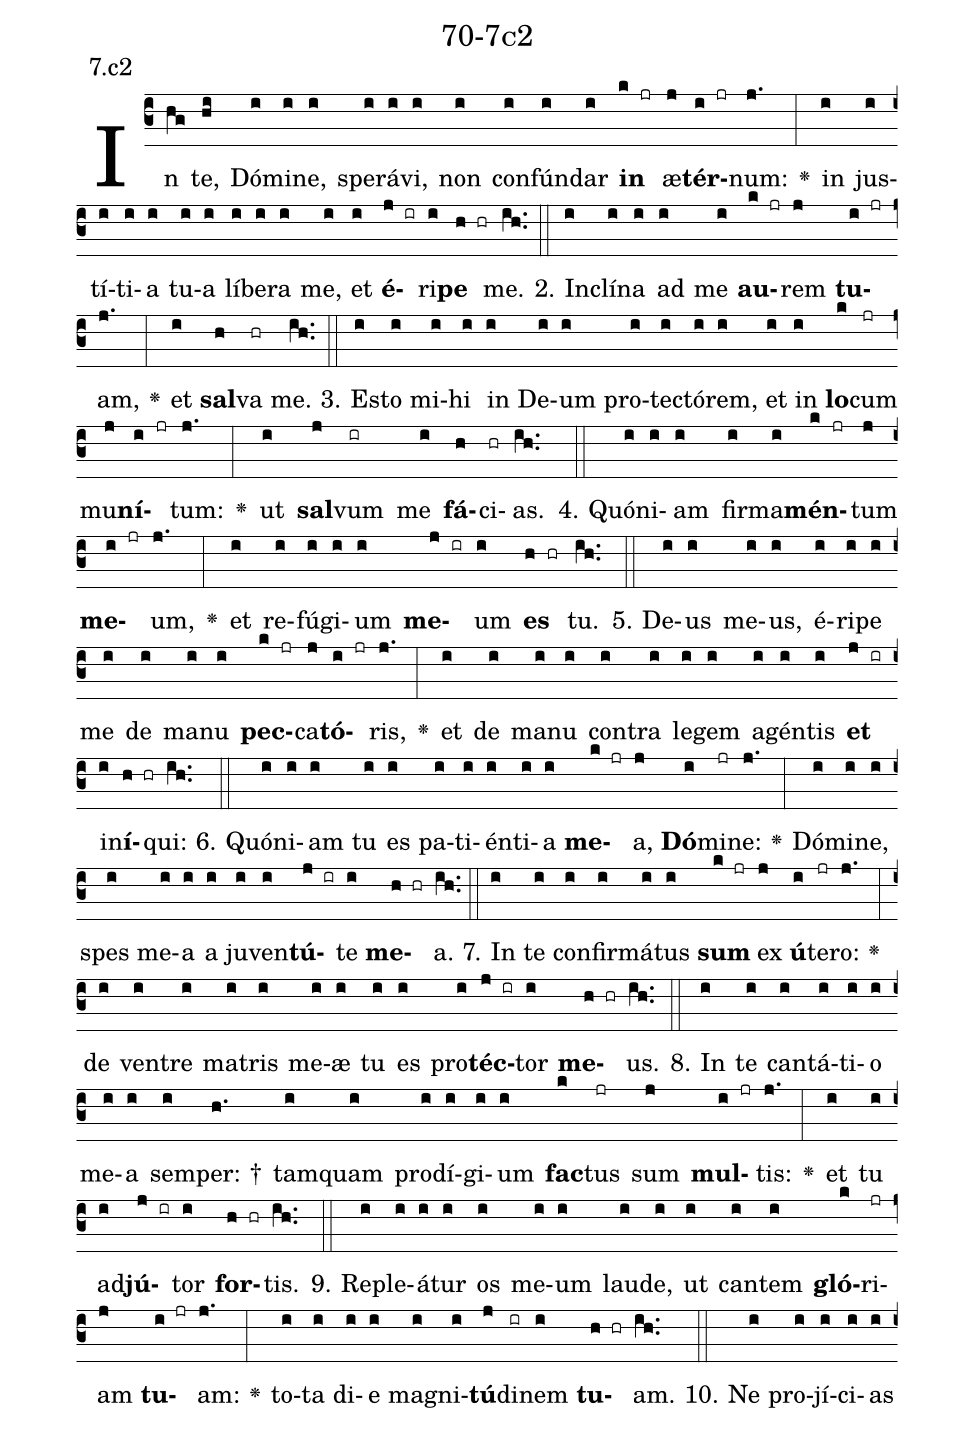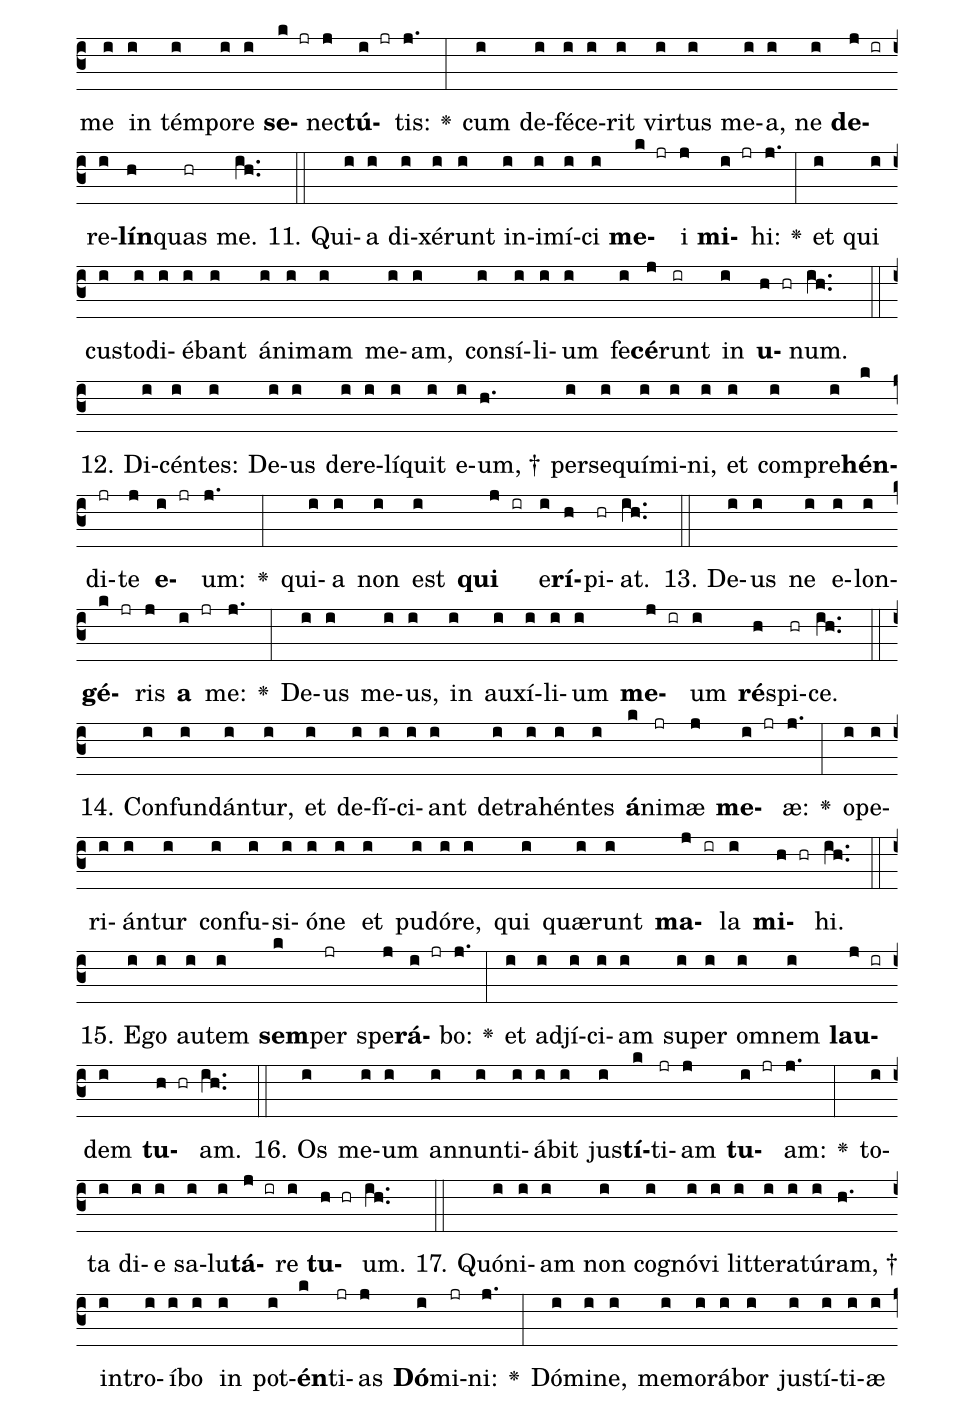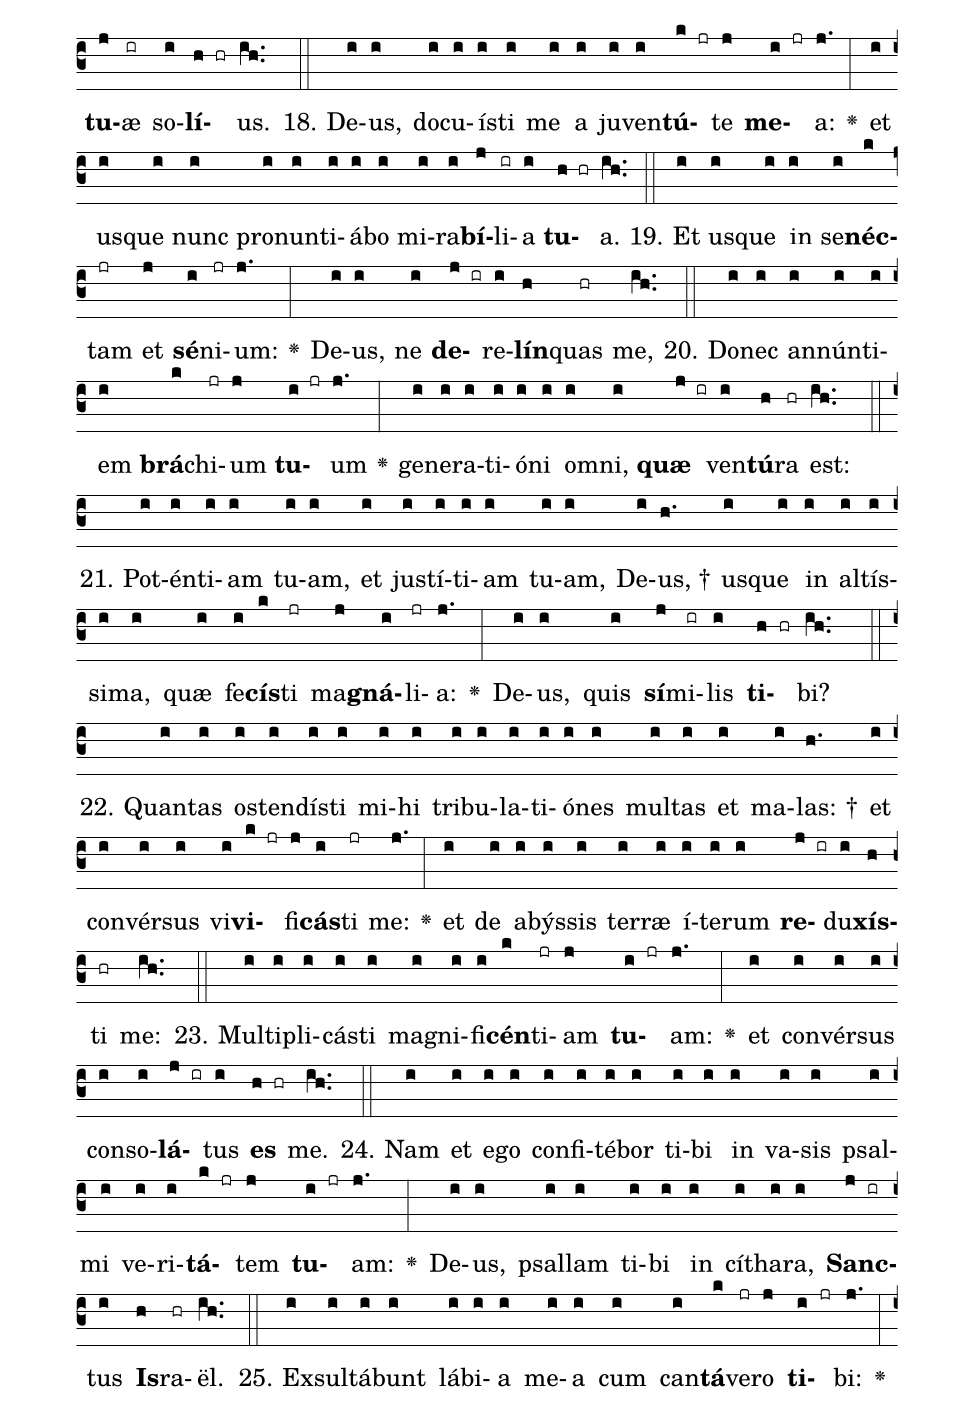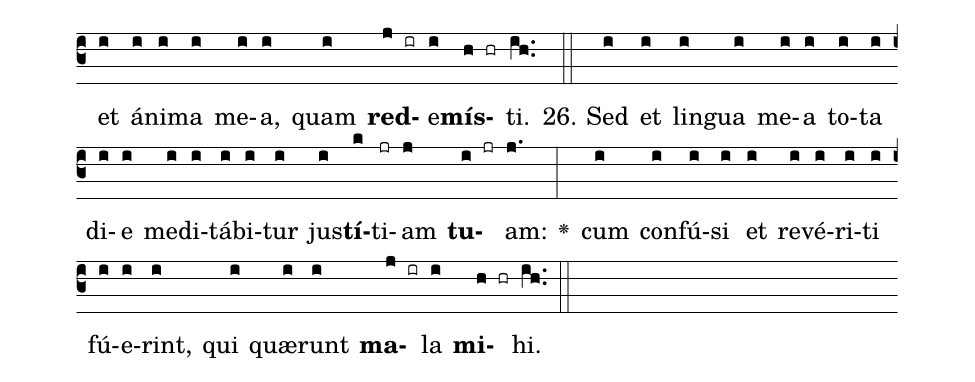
name: 70-7c2;
annotation: 7.c2;
%%
(c3)In(hg) te,(hi) Dó(i)mi(i)ne,(i) spe(i)rá(i)vi,(i) non(i) con(i)fún(i)dar(i) <b>in</b>(k jr) æ(j)<b>tér</b>(i jr)num:(j.) <v>\greheightstar</v>(:) in(i) jus(i)tí(i)ti(i)a(i) tu(i)a(i) lí(i)be(i)ra(i) me,(i) et(i) <b>é</b>(j ir)ri(i)<b>pe</b>(h hr) me.(ih..) (::)
2. In(i)clí(i)na(i) ad(i) me(i) <b>au</b>(k jr)rem(j) <b>tu</b>(i jr)am,(j.) <v>\greheightstar</v>(:) et(i) <b>sal</b>(h)va(hr) me.(ih..) (::)
3. Es(i)to(i) mi(i)hi(i) in(i) De(i)um(i) pro(i)tec(i)tó(i)rem,(i) et(i) in(i) <b>lo</b>(k)cum(jr) mu(j)<b>ní</b>(i jr)tum:(j.) <v>\greheightstar</v>(:) ut(i) <b>sal</b>(j)vum(ir) me(i) <b>fá</b>(h)ci(hr)as.(ih..) (::)
4. Quón(i)i(i)am(i) fir(i)ma(i)<b>mén</b>(k jr)tum(j) <b>me</b>(i jr)um,(j.) <v>\greheightstar</v>(:) et(i) re(i)fú(i)gi(i)um(i) <b>me</b>(j ir)um(i) <b>es</b>(h hr) tu.(ih..) (::)
5. De(i)us(i) me(i)us,(i) é(i)ri(i)pe(i) me(i) de(i) ma(i)nu(i) <b>pec</b>(k jr)ca(j)<b>tó</b>(i jr)ris,(j.) <v>\greheightstar</v>(:) et(i) de(i) ma(i)nu(i) con(i)tra(i) le(i)gem(i) a(i)gén(i)tis(i) <b>et</b>(j ir) in(i)<b>í</b>(h hr)qui:(ih..) (::)
6. Quón(i)i(i)am(i) tu(i) es(i) pa(i)ti(i)én(i)ti(i)a(i) <b>me</b>(k jr)a,(j) <b>Dó</b>(i)mi(jr)ne:(j.) <v>\greheightstar</v>(:) Dó(i)mi(i)ne,(i) spes(i) me(i)a(i) a(i) ju(i)ven(i)<b>tú</b>(j ir)te(i) <b>me</b>(h hr)a.(ih..) (::)
7. In(i) te(i) con(i)fir(i)má(i)tus(i) <b>sum</b>(k jr) ex(j) <b>ú</b>(i)te(jr)ro:(j.) <v>\greheightstar</v>(:) de(i) ven(i)tre(i) ma(i)tris(i) me(i)æ(i) tu(i) es(i) pro(i)<b>téc</b>(j ir)tor(i) <b>me</b>(h hr)us.(ih..) (::)
8. In(i) te(i) can(i)tá(i)ti(i)o(i) me(i)a(i) sem(i)per: †(h.) tam(i)quam(i) prod(i)í(i)gi(i)um(i) <b>fac</b>(k)tus(jr) sum(j) <b>mul</b>(i jr)tis:(j.) <v>\greheightstar</v>(:) et(i) tu(i) ad(i)<b>jú</b>(j ir)tor(i) <b>for</b>(h hr)tis.(ih..) (::)
9. Re(i)ple(i)á(i)tur(i) os(i) me(i)um(i) lau(i)de,(i) ut(i) can(i)tem(i) <b>gló</b>(k)ri(jr)am(j) <b>tu</b>(i jr)am:(j.) <v>\greheightstar</v>(:) to(i)ta(i) di(i)e(i) ma(i)gni(i)<b>tú</b>(j)di(ir)nem(i) <b>tu</b>(h hr)am.(ih..) (::)
10. Ne(i) pro(i)jí(i)ci(i)as(i) me(i) in(i) tém(i)po(i)re(i) <b>se</b>(k jr)nec(j)<b>tú</b>(i jr)tis:(j.) <v>\greheightstar</v>(:) cum(i) de(i)fé(i)ce(i)rit(i) vir(i)tus(i) me(i)a,(i) ne(i) <b>de</b>(j ir)re(i)<b>lín</b>(h)quas(hr) me.(ih..) (::)
11. Qui(i)a(i) di(i)xé(i)runt(i) in(i)i(i)mí(i)ci(i) <b>me</b>(k jr)i(j) <b>mi</b>(i jr)hi:(j.) <v>\greheightstar</v>(:) et(i) qui(i) cus(i)to(i)di(i)é(i)bant(i) á(i)ni(i)mam(i) me(i)am,(i) con(i)sí(i)li(i)um(i) fe(i)<b>cé</b>(j)runt(ir) in(i) <b>u</b>(h hr)num.(ih..) (::)
12. Di(i)cén(i)tes:(i) De(i)us(i) de(i)re(i)lí(i)quit(i) e(i)um, †(h.) per(i)se(i)quí(i)mi(i)ni,(i) et(i) com(i)pre(i)<b>hén</b>(k)di(jr)te(j) <b>e</b>(i jr)um:(j.) <v>\greheightstar</v>(:) qui(i)a(i) non(i) est(i) <b>qui</b>(j ir) e(i)<b>rí</b>(h)pi(hr)at.(ih..) (::)
13. De(i)us(i) ne(i) e(i)lon(i)<b>gé</b>(k jr)ris(j) <b>a</b>(i jr) me:(j.) <v>\greheightstar</v>(:) De(i)us(i) me(i)us,(i) in(i) au(i)xí(i)li(i)um(i) <b>me</b>(j ir)um(i) <b>ré</b>(h)spi(hr)ce.(ih..) (::)
14. Con(i)fun(i)dán(i)tur,(i) et(i) de(i)fí(i)ci(i)ant(i) de(i)tra(i)hén(i)tes(i) <b>á</b>(k)ni(jr)mæ(j) <b>me</b>(i jr)æ:(j.) <v>\greheightstar</v>(:) o(i)pe(i)ri(i)án(i)tur(i) con(i)fu(i)si(i)ó(i)ne(i) et(i) pu(i)dó(i)re,(i) qui(i) quæ(i)runt(i) <b>ma</b>(j ir)la(i) <b>mi</b>(h hr)hi.(ih..) (::)
15. E(i)go(i) au(i)tem(i) <b>sem</b>(k)per(jr) spe(j)<b>rá</b>(i jr)bo:(j.) <v>\greheightstar</v>(:) et(i) ad(i)jí(i)ci(i)am(i) su(i)per(i) om(i)nem(i) <b>lau</b>(j ir)dem(i) <b>tu</b>(h hr)am.(ih..) (::)
16. Os(i) me(i)um(i) an(i)nun(i)ti(i)á(i)bit(i) jus(i)<b>tí</b>(k)ti(jr)am(j) <b>tu</b>(i jr)am:(j.) <v>\greheightstar</v>(:) to(i)ta(i) di(i)e(i) sa(i)lu(i)<b>tá</b>(j ir)re(i) <b>tu</b>(h hr)um.(ih..) (::)
17. Quón(i)i(i)am(i) non(i) co(i)gnó(i)vi(i) lit(i)te(i)ra(i)tú(i)ram, †(h.) in(i)tro(i)í(i)bo(i) in(i) pot(i)<b>én</b>(k)ti(jr)as(j) <b>Dó</b>(i)mi(jr)ni:(j.) <v>\greheightstar</v>(:) Dó(i)mi(i)ne,(i) me(i)mo(i)rá(i)bor(i) jus(i)tí(i)ti(i)æ(i) <b>tu</b>(j)æ(ir) so(i)<b>lí</b>(h hr)us.(ih..) (::)
18. De(i)us,(i) do(i)cu(i)ís(i)ti(i) me(i) a(i) ju(i)ven(i)<b>tú</b>(k jr)te(j) <b>me</b>(i jr)a:(j.) <v>\greheightstar</v>(:) et(i) us(i)que(i) nunc(i) pro(i)nun(i)ti(i)á(i)bo(i) mi(i)ra(i)<b>bí</b>(j)li(ir)a(i) <b>tu</b>(h hr)a.(ih..) (::)
19. Et(i) us(i)que(i) in(i) se(i)<b>néc</b>(k)tam(jr) et(j) <b>sé</b>(i)ni(jr)um:(j.) <v>\greheightstar</v>(:) De(i)us,(i) ne(i) <b>de</b>(j ir)re(i)<b>lín</b>(h)quas(hr) me,(ih..) (::)
20. Do(i)nec(i) an(i)nún(i)ti(i)em(i) <b>brá</b>(k)chi(jr)um(j) <b>tu</b>(i jr)um(j.) <v>\greheightstar</v>(:) ge(i)ne(i)ra(i)ti(i)ó(i)ni(i) om(i)ni,(i) <b>quæ</b>(j ir) ven(i)<b>tú</b>(h)ra(hr) est:(ih..) (::)
21. Pot(i)én(i)ti(i)am(i) tu(i)am,(i) et(i) jus(i)tí(i)ti(i)am(i) tu(i)am,(i) De(i)us, †(h.) us(i)que(i) in(i) al(i)tís(i)si(i)ma,(i) quæ(i) fe(i)<b>cís</b>(k)ti(jr) ma(j)<b>gná</b>(i)li(jr)a:(j.) <v>\greheightstar</v>(:) De(i)us,(i) quis(i) <b>sí</b>(j)mi(ir)lis(i) <b>ti</b>(h hr)bi?(ih..) (::)
22. Quan(i)tas(i) os(i)ten(i)dís(i)ti(i) mi(i)hi(i) tri(i)bu(i)la(i)ti(i)ó(i)nes(i) mul(i)tas(i) et(i) ma(i)las: †(h.) et(i) con(i)vér(i)sus(i) vi(i)<b>vi</b>(k jr)fi(j)<b>cás</b>(i)ti(jr) me:(j.) <v>\greheightstar</v>(:) et(i) de(i) a(i)býs(i)sis(i) ter(i)ræ(i) í(i)te(i)rum(i) <b>re</b>(j ir)du(i)<b>xís</b>(h)ti(hr) me:(ih..) (::)
23. Mul(i)ti(i)pli(i)cás(i)ti(i) ma(i)gni(i)fi(i)<b>cén</b>(k)ti(jr)am(j) <b>tu</b>(i jr)am:(j.) <v>\greheightstar</v>(:) et(i) con(i)vér(i)sus(i) con(i)so(i)<b>lá</b>(j ir)tus(i) <b>es</b>(h hr) me.(ih..) (::)
24. Nam(i) et(i) e(i)go(i) con(i)fi(i)té(i)bor(i) ti(i)bi(i) in(i) va(i)sis(i) psal(i)mi(i) ve(i)ri(i)<b>tá</b>(k jr)tem(j) <b>tu</b>(i jr)am:(j.) <v>\greheightstar</v>(:) De(i)us,(i) psal(i)lam(i) ti(i)bi(i) in(i) cí(i)tha(i)ra,(i) <b>Sanc</b>(j ir)tus(i) <b>Is</b>(h)ra(hr)ël.(ih..) (::)
25. Ex(i)sul(i)tá(i)bunt(i) lá(i)bi(i)a(i) me(i)a(i) cum(i) can(i)<b>tá</b>(k)ve(jr)ro(j) <b>ti</b>(i jr)bi:(j.) <v>\greheightstar</v>(:) et(i) á(i)ni(i)ma(i) me(i)a,(i) quam(i) <b>red</b>(j ir)e(i)<b>mís</b>(h hr)ti.(ih..) (::)
26. Sed(i) et(i) lin(i)gua(i) me(i)a(i) to(i)ta(i) di(i)e(i) me(i)di(i)tá(i)bi(i)tur(i) jus(i)<b>tí</b>(k)ti(jr)am(j) <b>tu</b>(i jr)am:(j.) <v>\greheightstar</v>(:) cum(i) con(i)fú(i)si(i) et(i) re(i)vé(i)ri(i)ti(i) fú(i)e(i)rint,(i) qui(i) quæ(i)runt(i) <b>ma</b>(j ir)la(i) <b>mi</b>(h hr)hi.(ih..) (::)
